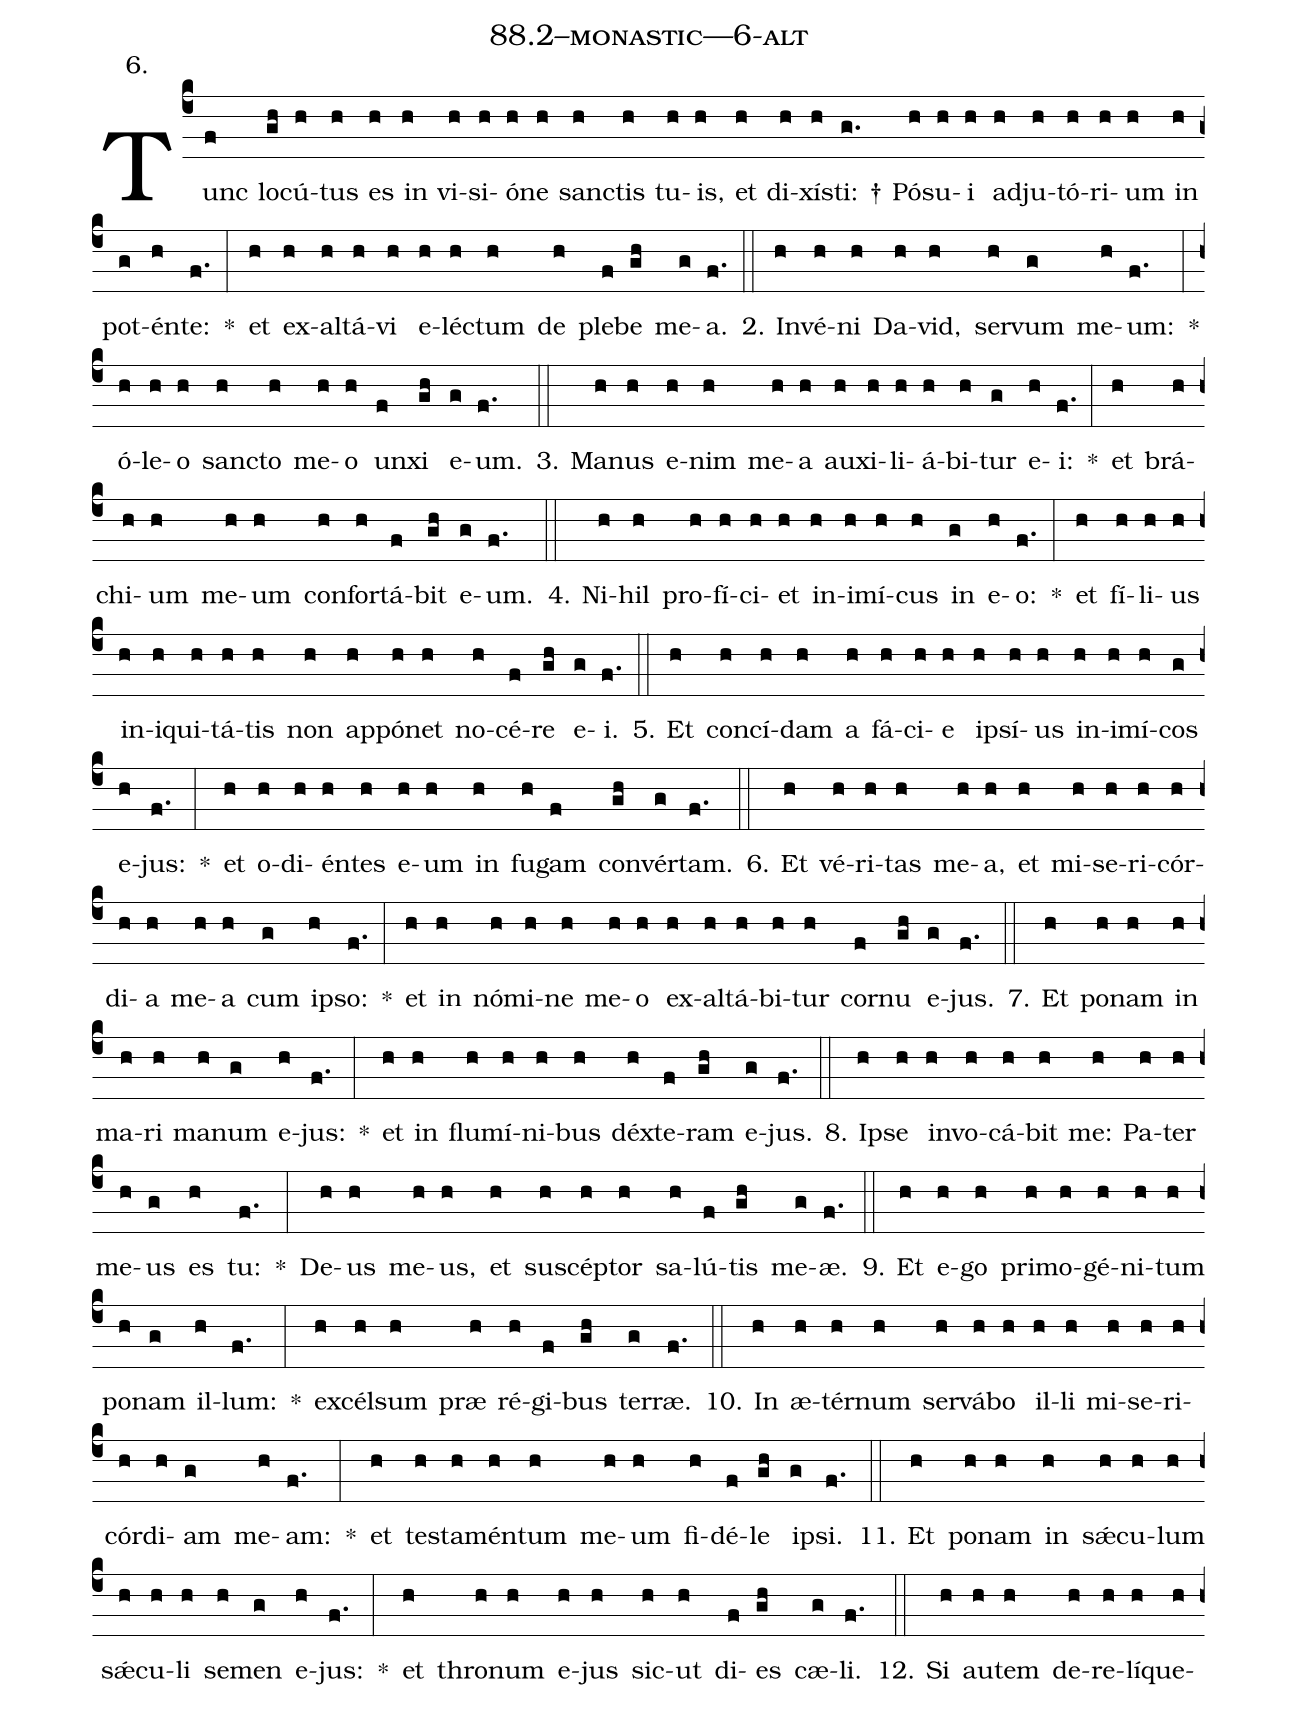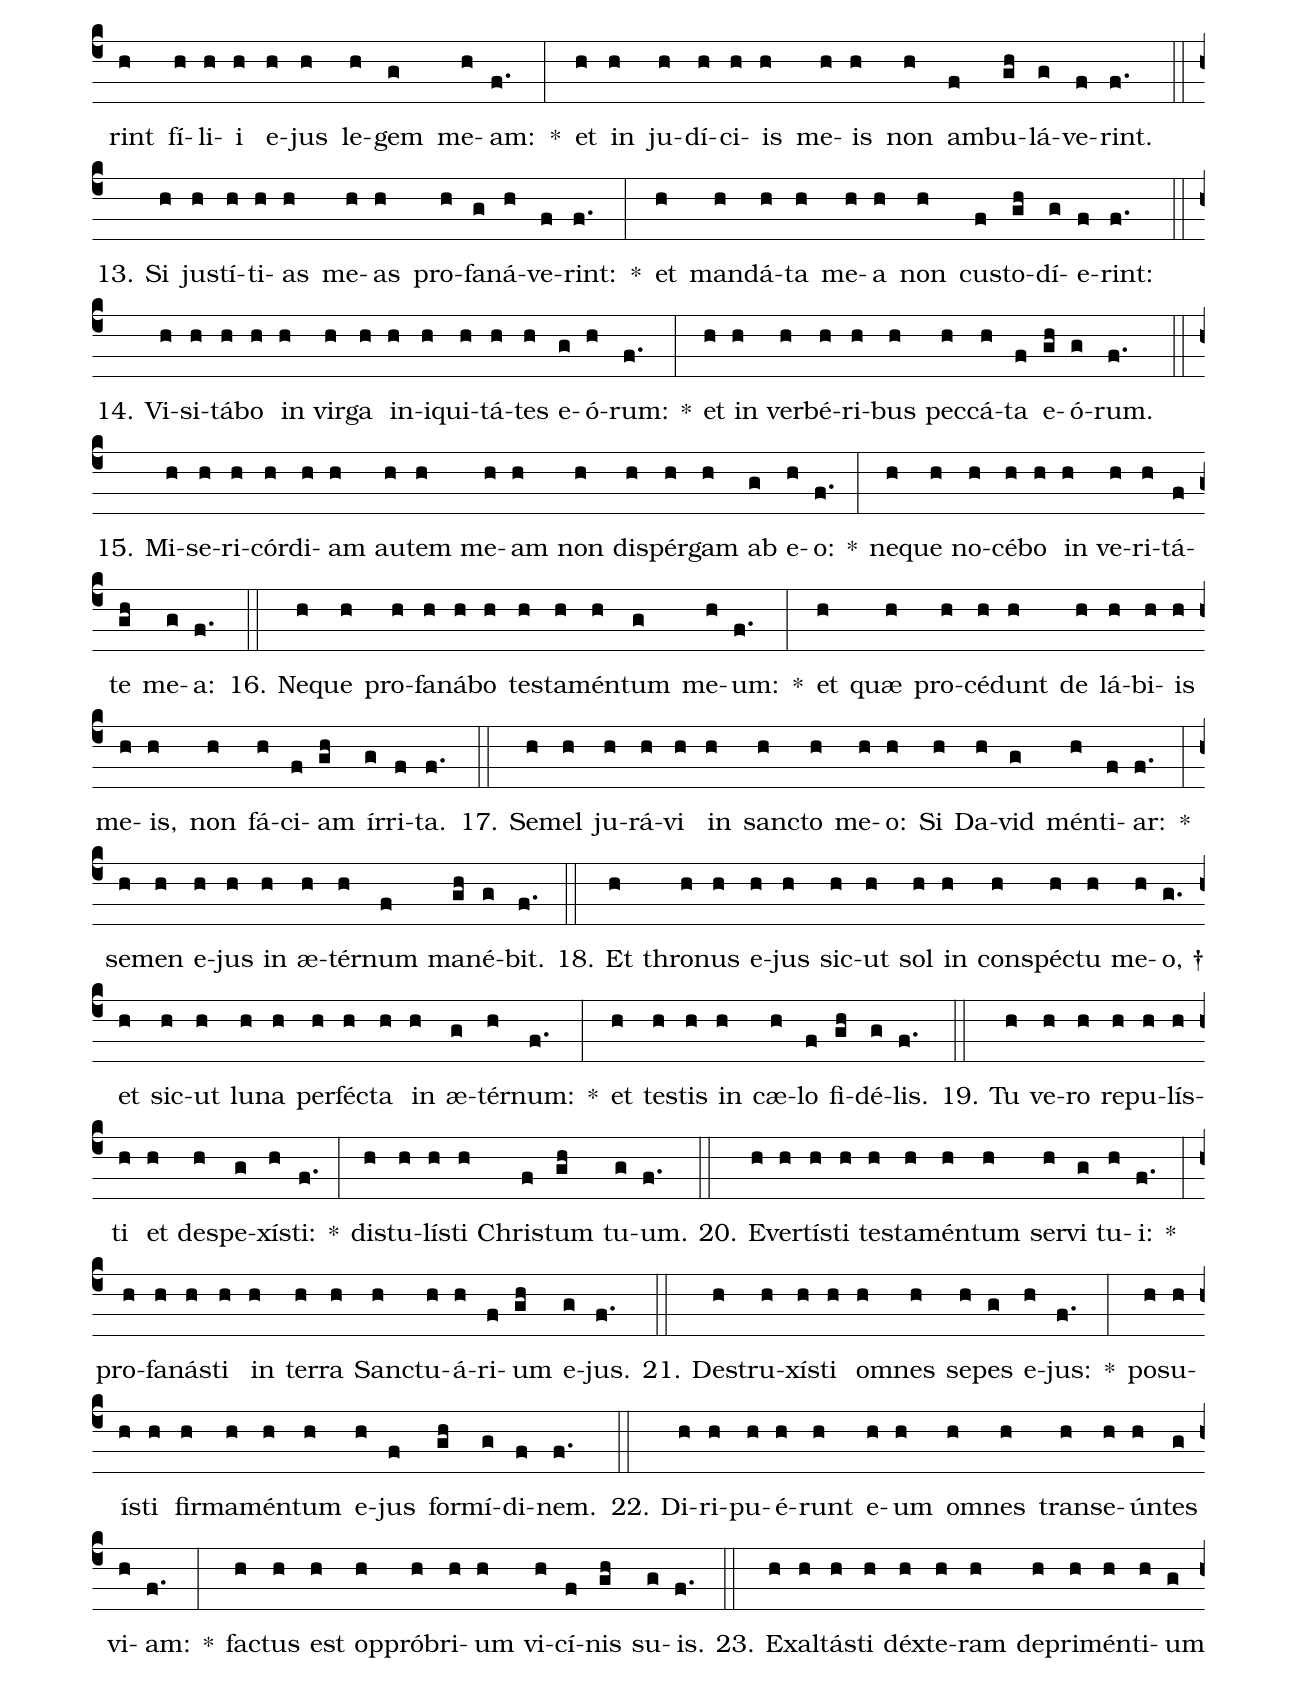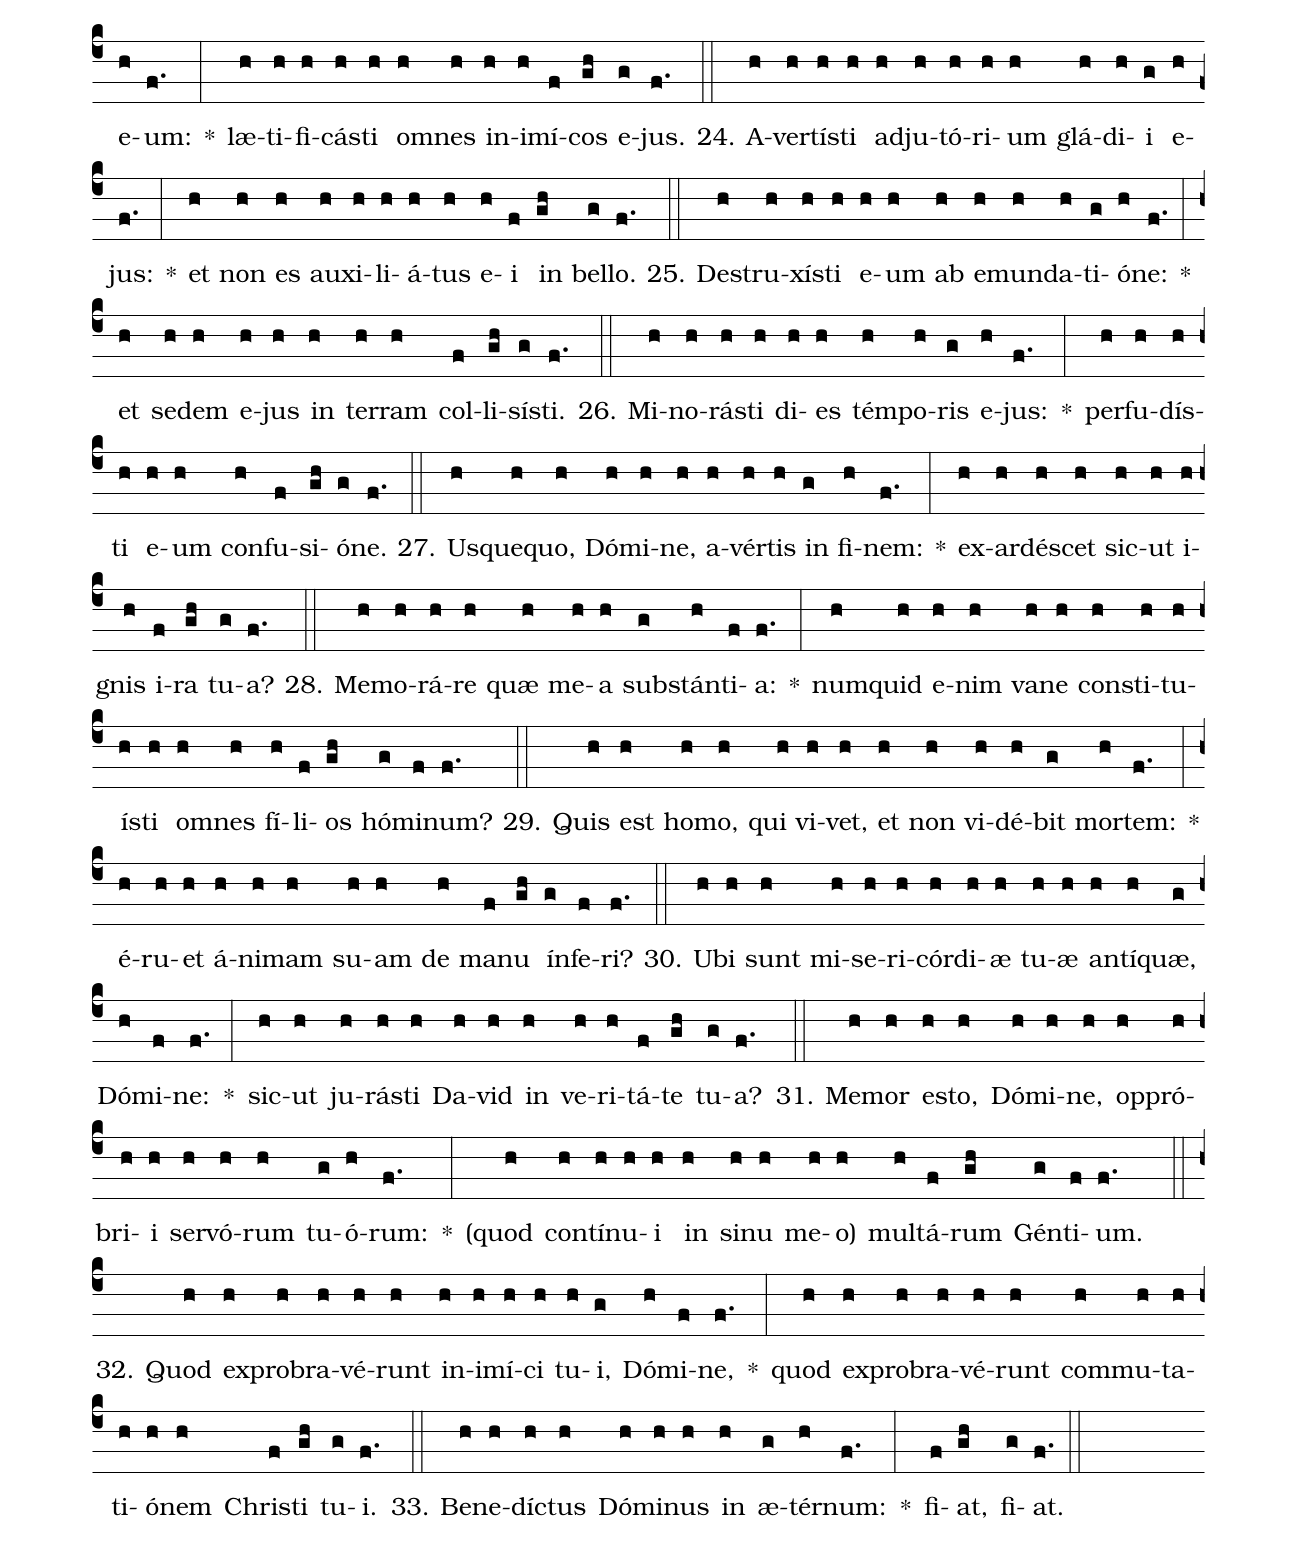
name: 88.2--monastic---6-alt;
annotation: 6.;
%%
(c4)Tunc(f) lo(gh)cú(h)tus(h) es(h) in(h) vi(h)si(h)ó(h)ne(h) sanc(h)tis(h) tu(h)is,(h) et(h) di(h)xís(h)ti: †(g.) Pó(h)su(h)i(h) ad(h)ju(h)tó(h)ri(h)um(h) in(h) pot(g)én(h)te:(f.) *(:) et(h) ex(h)al(h)tá(h)vi(h) e(h)léc(h)tum(h) de(h) ple(f)be(gh) me(g)a.(f.) (::)
2. In(h)vé(h)ni(h) Da(h)vid,(h) ser(h)vum(g) me(h)um:(f.) *(:) ó(h)le(h)o(h) sanc(h)to(h) me(h)o(h) un(f)xi(gh) e(g)um.(f.) (::)
3. Ma(h)nus(h) e(h)nim(h) me(h)a(h) au(h)xi(h)li(h)á(h)bi(h)tur(g) e(h)i:(f.) *(:) et(h) brá(h)chi(h)um(h) me(h)um(h) con(h)for(h)tá(f)bit(gh) e(g)um.(f.) (::)
4. Ni(h)hil(h) pro(h)fí(h)ci(h)et(h) in(h)i(h)mí(h)cus(h) in(g) e(h)o:(f.) *(:) et(h) fí(h)li(h)us(h) in(h)i(h)qui(h)tá(h)tis(h) non(h) ap(h)pó(h)net(h) no(h)cé(f)re(gh) e(g)i.(f.) (::)
5. Et(h) con(h)cí(h)dam(h) a(h) fá(h)ci(h)e(h) ip(h)sí(h)us(h) in(h)i(h)mí(h)cos(g) e(h)jus:(f.) *(:) et(h) o(h)di(h)én(h)tes(h) e(h)um(h) in(h) fu(h)gam(f) con(gh)vér(g)tam.(f.) (::)
6. Et(h) vé(h)ri(h)tas(h) me(h)a,(h) et(h) mi(h)se(h)ri(h)cór(h)di(h)a(h) me(h)a(h) cum(g) ip(h)so:(f.) *(:) et(h) in(h) nó(h)mi(h)ne(h) me(h)o(h) ex(h)al(h)tá(h)bi(h)tur(h) cor(f)nu(gh) e(g)jus.(f.) (::)
7. Et(h) po(h)nam(h) in(h) ma(h)ri(h) ma(h)num(g) e(h)jus:(f.) *(:) et(h) in(h) flu(h)mí(h)ni(h)bus(h) déx(h)te(f)ram(gh) e(g)jus.(f.) (::)
8. Ip(h)se(h) in(h)vo(h)cá(h)bit(h) me:(h) Pa(h)ter(h) me(h)us(g) es(h) tu:(f.) *(:) De(h)us(h) me(h)us,(h) et(h) su(h)scép(h)tor(h) sa(h)lú(f)tis(gh) me(g)æ.(f.) (::)
9. Et(h) e(h)go(h) pri(h)mo(h)gé(h)ni(h)tum(h) po(h)nam(g) il(h)lum:(f.) *(:) ex(h)cél(h)sum(h) præ(h) ré(h)gi(f)bus(gh) ter(g)ræ.(f.) (::)
10. In(h) æ(h)tér(h)num(h) ser(h)vá(h)bo(h) il(h)li(h) mi(h)se(h)ri(h)cór(h)di(h)am(g) me(h)am:(f.) *(:) et(h) tes(h)ta(h)mén(h)tum(h) me(h)um(h) fi(h)dé(f)le(gh) ip(g)si.(f.) (::)
11. Et(h) po(h)nam(h) in(h) sǽ(h)cu(h)lum(h) sǽ(h)cu(h)li(h) se(h)men(g) e(h)jus:(f.) *(:) et(h) thro(h)num(h) e(h)jus(h) sic(h)ut(h) di(f)es(gh) cæ(g)li.(f.) (::)
12. Si(h) au(h)tem(h) de(h)re(h)lí(h)que(h)rint(h) fí(h)li(h)i(h) e(h)jus(h) le(h)gem(g) me(h)am:(f.) *(:) et(h) in(h) ju(h)dí(h)ci(h)is(h) me(h)is(h) non(h) am(f)bu(gh)lá(g)ve(f)rint.(f.) (::)
13. Si(h) jus(h)tí(h)ti(h)as(h) me(h)as(h) pro(h)fa(g)ná(h)ve(f)rint:(f.) *(:) et(h) man(h)dá(h)ta(h) me(h)a(h) non(h) cus(f)to(gh)dí(g)e(f)rint:(f.) (::)
14. Vi(h)si(h)tá(h)bo(h) in(h) vir(h)ga(h) in(h)i(h)qui(h)tá(h)tes(h) e(g)ó(h)rum:(f.) *(:) et(h) in(h) ver(h)bé(h)ri(h)bus(h) pec(h)cá(h)ta(f) e(gh)ó(g)rum.(f.) (::)
15. Mi(h)se(h)ri(h)cór(h)di(h)am(h) au(h)tem(h) me(h)am(h) non(h) di(h)spér(h)gam(h) ab(g) e(h)o:(f.) *(:) ne(h)que(h) no(h)cé(h)bo(h) in(h) ve(h)ri(h)tá(f)te(gh) me(g)a:(f.) (::)
16. Ne(h)que(h) pro(h)fa(h)ná(h)bo(h) tes(h)ta(h)mén(h)tum(g) me(h)um:(f.) *(:) et(h) quæ(h) pro(h)cé(h)dunt(h) de(h) lá(h)bi(h)is(h) me(h)is,(h) non(h) fá(h)ci(f)am(gh) ír(g)ri(f)ta.(f.) (::)
17. Se(h)mel(h) ju(h)rá(h)vi(h) in(h) sanc(h)to(h) me(h)o:(h) Si(h) Da(h)vid(g) mén(h)ti(f)ar:(f.) *(:) se(h)men(h) e(h)jus(h) in(h) æ(h)tér(h)num(f) ma(gh)né(g)bit.(f.) (::)
18. Et(h) thro(h)nus(h) e(h)jus(h) sic(h)ut(h) sol(h) in(h) con(h)spéc(h)tu(h) me(h)o, †(g.) et(h) sic(h)ut(h) lu(h)na(h) per(h)féc(h)ta(h) in(h) æ(g)tér(h)num:(f.) *(:) et(h) tes(h)tis(h) in(h) cæ(h)lo(f) fi(gh)dé(g)lis.(f.) (::)
19. Tu(h) ve(h)ro(h) re(h)pu(h)lís(h)ti(h) et(h) de(h)spe(g)xís(h)ti:(f.) *(:) dis(h)tu(h)lís(h)ti(h) Chris(f)tum(gh) tu(g)um.(f.) (::)
20. E(h)ver(h)tís(h)ti(h) tes(h)ta(h)mén(h)tum(h) ser(h)vi(g) tu(h)i:(f.) *(:) pro(h)fa(h)nás(h)ti(h) in(h) ter(h)ra(h) Sanc(h)tu(h)á(h)ri(f)um(gh) e(g)jus.(f.) (::)
21. De(h)stru(h)xís(h)ti(h) om(h)nes(h) se(h)pes(g) e(h)jus:(f.) *(:) po(h)su(h)ís(h)ti(h) fir(h)ma(h)mén(h)tum(h) e(h)jus(f) for(gh)mí(g)di(f)nem.(f.) (::)
22. Di(h)ri(h)pu(h)é(h)runt(h) e(h)um(h) om(h)nes(h) trans(h)e(h)ún(h)tes(g) vi(h)am:(f.) *(:) fac(h)tus(h) est(h) op(h)pró(h)bri(h)um(h) vi(h)cí(f)nis(gh) su(g)is.(f.) (::)
23. Ex(h)al(h)tás(h)ti(h) déx(h)te(h)ram(h) de(h)pri(h)mén(h)ti(h)um(g) e(h)um:(f.) *(:) læ(h)ti(h)fi(h)cás(h)ti(h) om(h)nes(h) in(h)i(h)mí(f)cos(gh) e(g)jus.(f.) (::)
24. A(h)ver(h)tís(h)ti(h) ad(h)ju(h)tó(h)ri(h)um(h) glá(h)di(h)i(g) e(h)jus:(f.) *(:) et(h) non(h) es(h) au(h)xi(h)li(h)á(h)tus(h) e(h)i(f) in(gh) bel(g)lo.(f.) (::)
25. De(h)stru(h)xís(h)ti(h) e(h)um(h) ab(h) e(h)mun(h)da(h)ti(g)ó(h)ne:(f.) *(:) et(h) se(h)dem(h) e(h)jus(h) in(h) ter(h)ram(h) col(f)li(gh)sís(g)ti.(f.) (::)
26. Mi(h)no(h)rás(h)ti(h) di(h)es(h) tém(h)po(h)ris(g) e(h)jus:(f.) *(:) per(h)fu(h)dís(h)ti(h) e(h)um(h) con(h)fu(f)si(gh)ó(g)ne.(f.) (::)
27. Us(h)que(h)quo,(h) Dó(h)mi(h)ne,(h) a(h)vér(h)tis(h) in(g) fi(h)nem:(f.) *(:) ex(h)ar(h)dé(h)scet(h) sic(h)ut(h) i(h)gnis(h) i(f)ra(gh) tu(g)a?(f.) (::)
28. Me(h)mo(h)rá(h)re(h) quæ(h) me(h)a(h) sub(g)stán(h)ti(f)a:(f.) *(:) num(h)quid(h) e(h)nim(h) va(h)ne(h) con(h)sti(h)tu(h)ís(h)ti(h) om(h)nes(h) fí(h)li(f)os(gh) hó(g)mi(f)num?(f.) (::)
29. Quis(h) est(h) ho(h)mo,(h) qui(h) vi(h)vet,(h) et(h) non(h) vi(h)dé(h)bit(g) mor(h)tem:(f.) *(:) é(h)ru(h)et(h) á(h)ni(h)mam(h) su(h)am(h) de(h) ma(f)nu(gh) ín(g)fe(f)ri?(f.) (::)
30. U(h)bi(h) sunt(h) mi(h)se(h)ri(h)cór(h)di(h)æ(h) tu(h)æ(h) an(h)tí(h)quæ,(g) Dó(h)mi(f)ne:(f.) *(:) sic(h)ut(h) ju(h)rás(h)ti(h) Da(h)vid(h) in(h) ve(h)ri(h)tá(f)te(gh) tu(g)a?(f.) (::)
31. Me(h)mor(h) es(h)to,(h) Dó(h)mi(h)ne,(h) op(h)pró(h)bri(h)i(h) ser(h)vó(h)rum(h) tu(g)ó(h)rum:(f.) *(:) <v>(</v>quod(h) con(h)tí(h)nu(h)i(h) in(h) si(h)nu(h) me(h)o)(h) mul(h)tá(f)rum(gh) Gén(g)ti(f)um.(f.) (::)
32. Quod(h) ex(h)pro(h)bra(h)vé(h)runt(h) in(h)i(h)mí(h)ci(h) tu(h)i,(g) Dó(h)mi(f)ne,(f.) *(:) quod(h) ex(h)pro(h)bra(h)vé(h)runt(h) com(h)mu(h)ta(h)ti(h)ó(h)nem(h) Chris(f)ti(gh) tu(g)i.(f.) (::)
33. Be(h)ne(h)díc(h)tus(h) Dó(h)mi(h)nus(h) in(h) æ(g)tér(h)num:(f.) *(:) fi(f)at,(gh) fi(g)at.(f.) (::)
